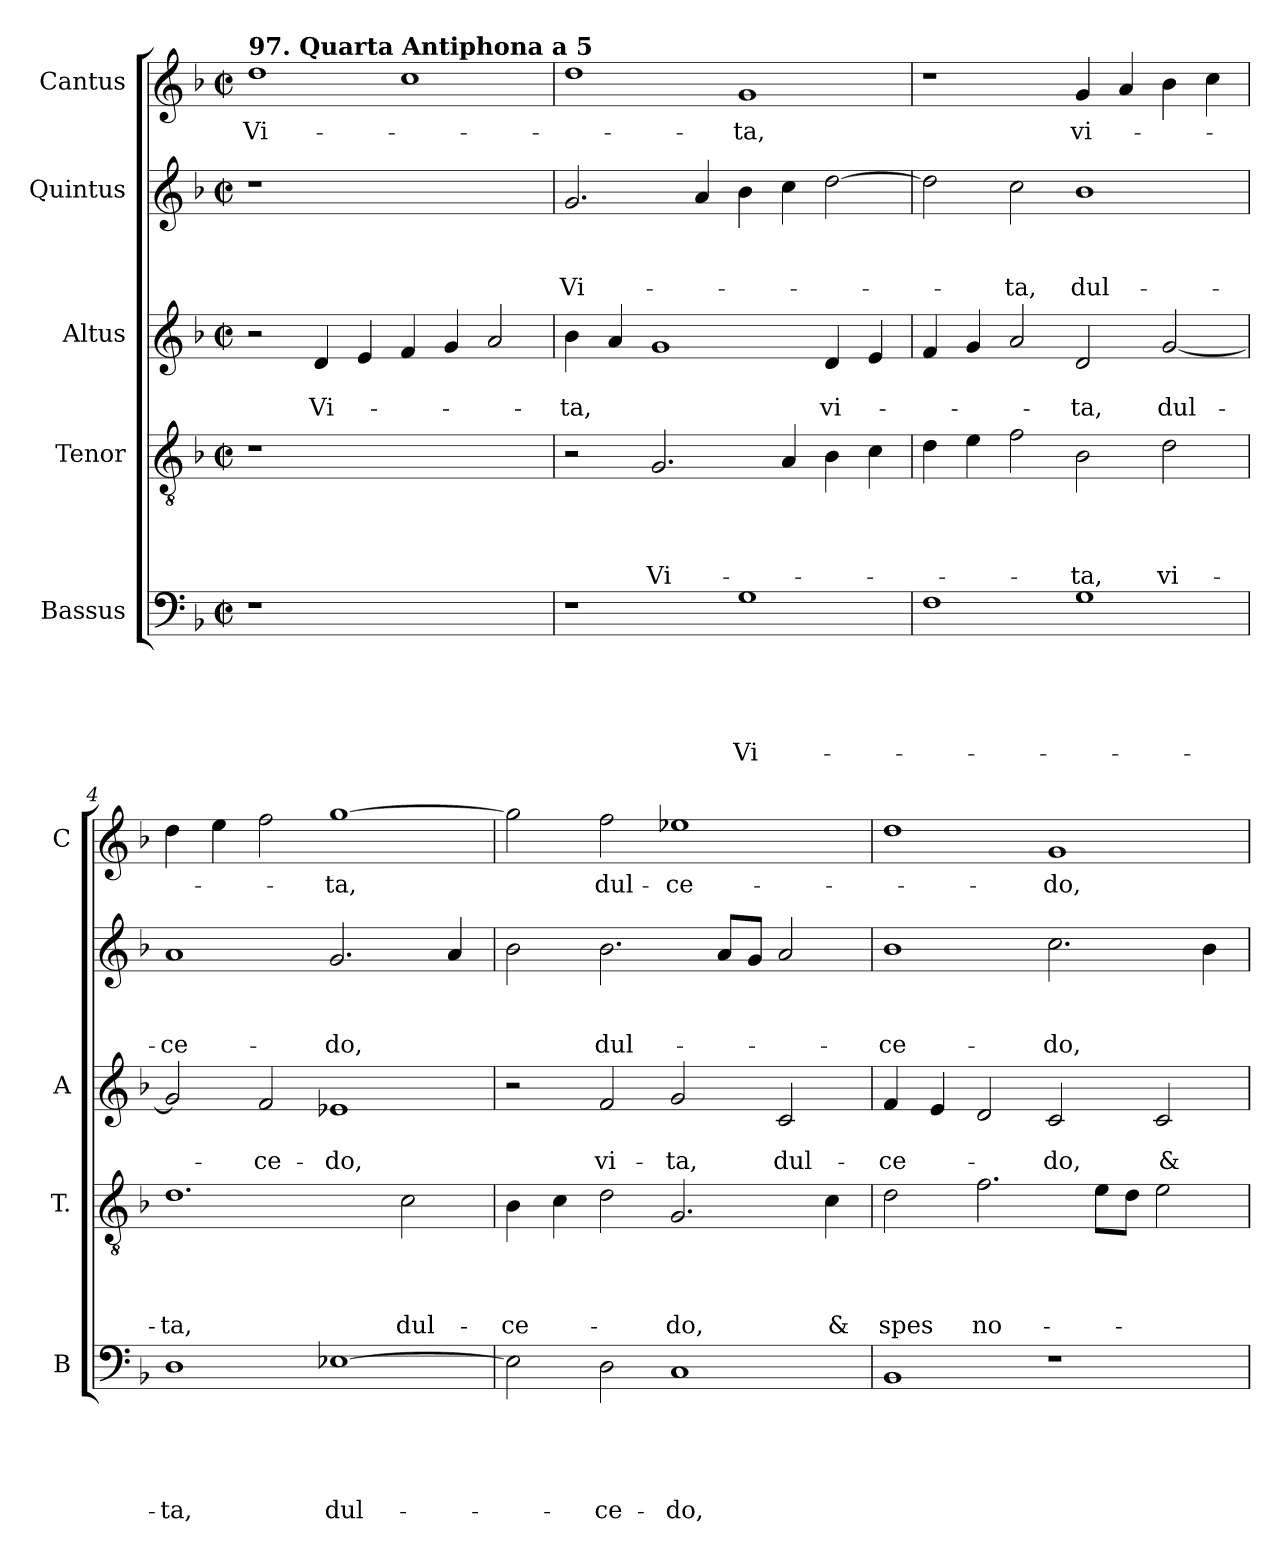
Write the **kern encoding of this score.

**kern	**text	**text	**text	**text	**text	**kern	**text	**text	**text	**text	**kern	**text	**text	**kern	**text	**text	**text	**kern	**text
*part5	*part5	*part5	*part5	*part5	*part5	*part4	*part4	*part4	*part4	*part4	*part3	*part3	*part3	*part2	*part2	*part2	*part2	*part1	*part1
*staff5	*staff5	*staff5	*staff5	*staff5	*staff5	*staff4	*staff4	*staff4	*staff4	*staff4	*staff3	*staff3	*staff3	*staff2	*staff2	*staff2	*staff2	*staff1	*staff1
*I"Bassus	*	*	*	*	*	*I"Tenor	*	*	*	*	*I"Altus	*	*	*I"Quintus	*	*	*	*I"Cantus	*
*I'B	*	*	*	*	*	*I'T.	*	*	*	*	*I'A	*	*	*	*	*	*	*I'C	*
*clefF4	*	*	*	*	*	*clefGv2	*	*	*	*	*clefG2	*	*	*clefG2	*	*	*	*clefG2	*
*k[b-]	*	*	*	*	*	*k[b-]	*	*	*	*	*k[b-]	*	*	*k[b-]	*	*	*	*k[b-]	*
*F:	*	*	*	*	*	*F:	*	*	*	*	*F:	*	*	*F:	*	*	*	*F:	*
*M2/2	*	*	*	*	*	*M2/2	*	*	*	*	*M2/2	*	*	*M2/2	*	*	*	*M2/2	*
*met(c|)	*	*	*	*	*	*met(c|)	*	*	*	*	*met(c|)	*	*	*met(c|)	*	*	*	*met(c|)	*
=1	=1	=1	=1	=1	=1	=1	=1	=1	=1	=1	=1	=1	=1	=1	=1	=1	=1	=1	=1
!	!	!	!	!	!	!	!	!	!	!	!	!	!	!	!	!	!	!LO:TX:a:B:t=97. Quarta Antiphona a 5	!
!	!	!	!	!	!	!	!	!	!	!	!	!	!	!	!	!	!	!	!LO:LY:b
1r	.	.	.	.	.	1r	.	.	.	.	2r	.	.	1r	.	.	.	1dd	Vi-
!	!	!	!	!	!	!	!	!	!	!	!	!	!LO:LY:b	!	!	!	!	!	!
.	.	.	.	.	.	.	.	.	.	.	4d/	.	Vi-	.	.	.	.	.	.
.	.	.	.	.	.	.	.	.	.	.	4e/	.	.	.	.	.	.	.	.
1ryy	.	.	.	.	.	1ryy	.	.	.	.	4f/	.	.	1ryy	.	.	.	1cc	.
.	.	.	.	.	.	.	.	.	.	.	4g/	.	.	.	.	.	.	.	.
.	.	.	.	.	.	.	.	.	.	.	2a/	.	.	.	.	.	.	.	.
=2	=2	=2	=2	=2	=2	=2	=2	=2	=2	=2	=2	=2	=2	=2	=2	=2	=2	=2	=2
!	!	!	!	!	!	!	!	!	!	!	!	!	!LO:LY:b	!	!	!	!LO:LY:b	!	!
1r	.	.	.	.	.	2r	.	.	.	.	4b-\	.	-ta,	2.g/	.	.	Vi-	1dd	.
.	.	.	.	.	.	.	.	.	.	.	4a/	.	.	.	.	.	.	.	.
!	!	!	!	!	!	!	!	!	!	!LO:LY:b	!	!	!	!	!	!	!	!	!
.	.	.	.	.	.	2.G/	.	.	.	Vi-	1g	.	.	.	.	.	.	.	.
.	.	.	.	.	.	.	.	.	.	.	.	.	.	4a/	.	.	.	.	.
!	!	!	!	!	!LO:LY:b	!	!	!	!	!	!	!	!	!	!	!	!	!	!LO:LY:b
1G	.	.	.	.	Vi-	.	.	.	.	.	.	.	.	4b-\	.	.	.	1g	-ta,
.	.	.	.	.	.	4A/	.	.	.	.	.	.	.	4cc\	.	.	.	.	.
!	!	!	!	!	!	!	!	!	!	!	!	!	!LO:LY:b	!	!	!	!	!	!
.	.	.	.	.	.	4B-\	.	.	.	.	4d/	.	vi-	[2dd\	.	.	.	.	.
.	.	.	.	.	.	4c\	.	.	.	.	4e/	.	.	.	.	.	.	.	.
=3	=3	=3	=3	=3	=3	=3	=3	=3	=3	=3	=3	=3	=3	=3	=3	=3	=3	=3	=3
1F	.	.	.	.	.	4d\	.	.	.	.	4f/	.	.	2dd\]	.	.	.	1r	.
.	.	.	.	.	.	4e\	.	.	.	.	4g/	.	.	.	.	.	.	.	.
!	!	!	!	!	!	!	!	!	!	!	!	!	!	!	!	!	!LO:LY:b	!	!
.	.	.	.	.	.	2f\	.	.	.	.	2a/	.	.	2cc\	.	.	-ta,	.	.
!	!	!	!	!	!	!	!	!	!	!LO:LY:b	!	!	!LO:LY:b	!	!	!	!LO:LY:b	!	!LO:LY:b
1G	.	.	.	.	.	2B-\	.	.	.	-ta,	2d/	.	-ta,	1b-	.	.	dul-	4g/	vi-
.	.	.	.	.	.	.	.	.	.	.	.	.	.	.	.	.	.	4a/	.
!	!	!	!	!	!	!	!	!	!	!LO:LY:b	!	!	!LO:LY:b	!	!	!	!	!	!
.	.	.	.	.	.	2d\	.	.	.	vi-	[2g/	.	dul-	.	.	.	.	4b-\	.
.	.	.	.	.	.	.	.	.	.	.	.	.	.	.	.	.	.	4cc\	.
=4	=4	=4	=4	=4	=4	=4	=4	=4	=4	=4	=4	=4	=4	=4	=4	=4	=4	=4	=4
!	!	!	!	!	!LO:LY:b	!	!	!	!	!LO:LY:b	!	!	!	!	!	!	!LO:LY:b	!	!
1D	.	.	.	.	-ta,	1.d	.	.	.	-ta,	2g/]	.	.	1a	.	.	-ce-	4dd\	.
.	.	.	.	.	.	.	.	.	.	.	.	.	.	.	.	.	.	4ee\	.
!	!	!	!	!	!	!	!	!	!	!	!	!	!LO:LY:b	!	!	!	!	!	!
.	.	.	.	.	.	.	.	.	.	.	2f/	.	-ce-	.	.	.	.	2ff\	.
!	!	!	!	!	!LO:LY:b	!	!	!	!	!	!	!	!LO:LY:b	!	!	!	!LO:LY:b	!	!LO:LY:b
[1E-X	.	.	.	.	dul-	.	.	.	.	.	1e-X	.	-do,	2.g/	.	.	-do,	[1gg	-ta,
!	!	!	!	!	!	!	!	!	!	!LO:LY:b	!	!	!	!	!	!	!	!	!
.	.	.	.	.	.	2c\	.	.	.	dul-	.	.	.	.	.	.	.	.	.
.	.	.	.	.	.	.	.	.	.	.	.	.	.	4a/	.	.	.	.	.
=5	=5	=5	=5	=5	=5	=5	=5	=5	=5	=5	=5	=5	=5	=5	=5	=5	=5	=5	=5
!	!	!	!	!	!	!	!	!	!	!LO:LY:b	!	!	!	!	!	!	!	!	!
2E-\]	.	.	.	.	.	4B-\	.	.	.	-ce-	2r	.	.	2b-\	.	.	.	2gg\]	.
.	.	.	.	.	.	4c\	.	.	.	.	.	.	.	.	.	.	.	.	.
!	!	!	!	!	!LO:LY:b	!	!	!	!	!	!	!	!LO:LY:b	!	!	!	!LO:LY:b	!	!LO:LY:b
2D\	.	.	.	.	-ce-	2d\	.	.	.	.	2f/	.	vi-	2.b-\	.	.	dul-	2ff\	dul-
!	!	!	!	!	!LO:LY:b	!	!	!	!	!LO:LY:b	!	!	!LO:LY:b	!	!	!	!	!	!LO:LY:b
1C	.	.	.	.	-do,	2.G/	.	.	.	-do,	2g/	.	-ta,	.	.	.	.	1ee-X	-ce-
.	.	.	.	.	.	.	.	.	.	.	.	.	.	8a/L	.	.	.	.	.
.	.	.	.	.	.	.	.	.	.	.	.	.	.	8g/J	.	.	.	.	.
!	!	!	!	!	!	!	!	!	!	!	!	!	!LO:LY:b	!	!	!	!	!	!
.	.	.	.	.	.	.	.	.	.	.	2c/	.	dul-	2a/	.	.	.	.	.
!	!	!	!	!	!	!	!	!	!	!LO:LY:b	!	!	!	!	!	!	!	!	!
.	.	.	.	.	.	4c\	.	.	.	&	.	.	.	.	.	.	.	.	.
!!LO:LB:g=z
=6	=6	=6	=6	=6	=6	=6	=6	=6	=6	=6	=6	=6	=6	=6	=6	=6	=6	=6	=6
!	!	!	!	!	!	!	!	!	!	!LO:LY:b	!	!	!LO:LY:b	!	!	!	!LO:LY:b	!	!
1BB-	.	.	.	.	.	2d\	.	.	.	spes	4f/	.	-ce-	1b-	.	.	-ce-	1dd	.
.	.	.	.	.	.	.	.	.	.	.	4e/	.	.	.	.	.	.	.	.
!	!	!	!	!	!	!	!	!	!	!LO:LY:b	!	!	!	!	!	!	!	!	!
.	.	.	.	.	.	2.f\	.	.	.	no-	2d/	.	.	.	.	.	.	.	.
!	!	!	!	!	!	!	!	!	!	!	!	!	!LO:LY:b	!	!	!	!LO:LY:b	!	!LO:LY:b
1r	.	.	.	.	.	.	.	.	.	.	2c/	.	-do,	2.cc\	.	.	-do,	1g	-do,
.	.	.	.	.	.	8e\L	.	.	.	.	.	.	.	.	.	.	.	.	.
.	.	.	.	.	.	8d\J	.	.	.	.	.	.	.	.	.	.	.	.	.
!	!	!	!	!	!	!	!	!	!	!	!	!	!LO:LY:b	!	!	!	!	!	!
.	.	.	.	.	.	2e\	.	.	.	.	2c/	.	&	.	.	.	.	.	.
.	.	.	.	.	.	.	.	.	.	.	.	.	.	4b-\	.	.	.	.	.
=	=	=	=	=	=	=	=	=	=	=	=	=	=	=	=	=	=	=	=
*-	*-	*-	*-	*-	*-	*-	*-	*-	*-	*-	*-	*-	*-	*-	*-	*-	*-	*-	*-
